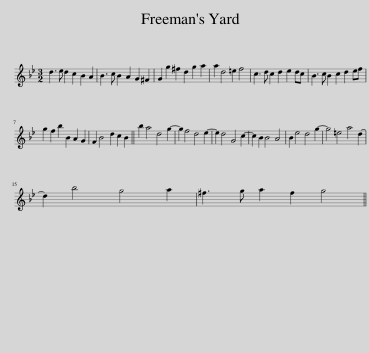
X:1
L:1/8
M:3/2
I:linebreak $
K:Gmin
V:1 treble
V:1
 d3 e d2 c2 B2 A2 | B3 c B2 A2 G2 ^F2 | G2 g2 ^f2 d2 g2 a2 | a2 d4 =e2 f4 | c3 d c2 d2 e2 dc | %5
 B3 c B2 c2 d2 ef |$ g2 f2 b2 B2 A2 G2 | F2 B4 d2 c2 B2 || b2 a4 d4 g2- | g2 f4 d4 e2- | %10
 e2 d4 G4 c2- | c2 B2 B4 A4 | B2 e4 d4 g2- | g4 =e4 a4 d2- |$ d2 b4 g4 a2 | %15
 ^f3 g a2 f2 g4 || %16
